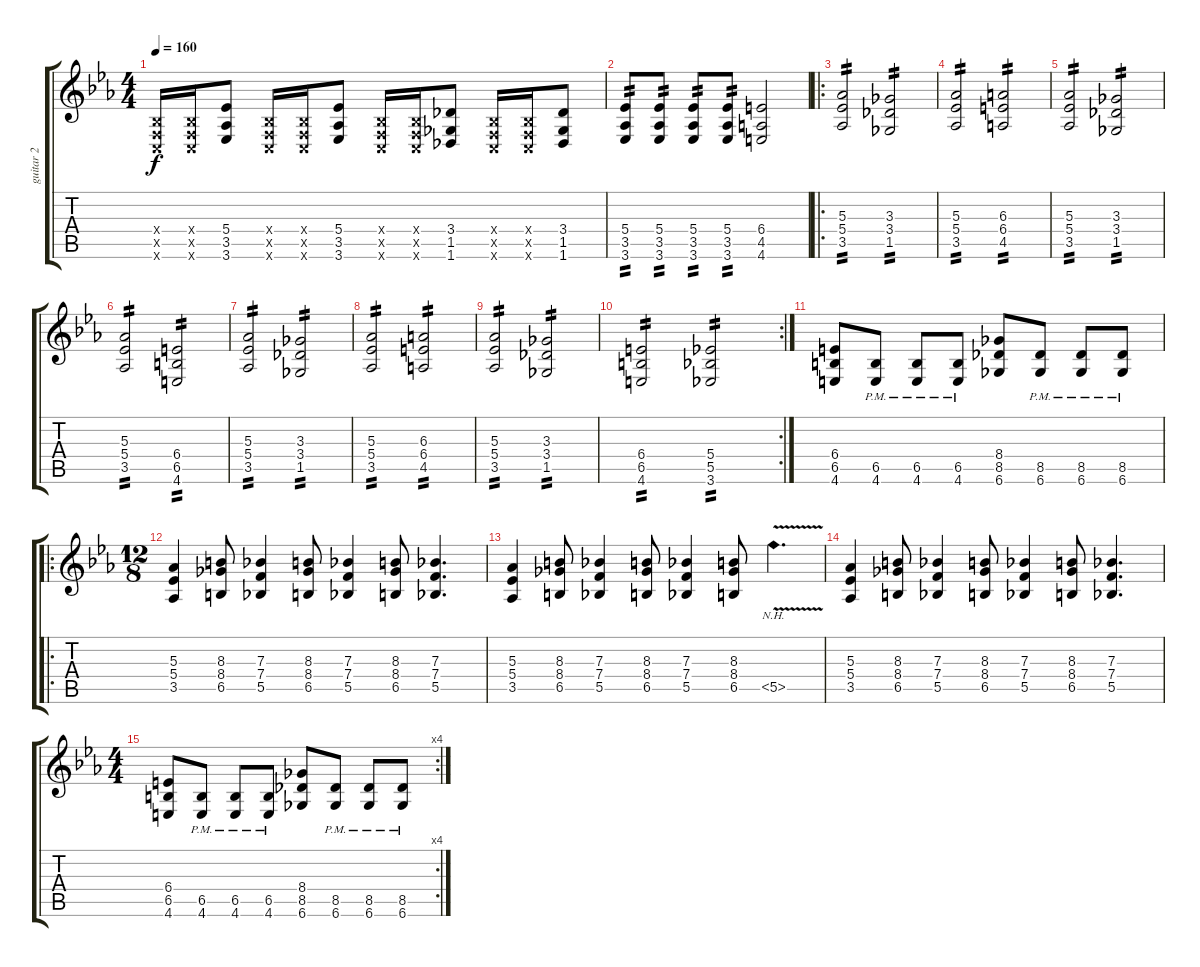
\track ("guitar 2" "guitar 2") {instrument distortionguitar}
\staff {score tabs}
\tuning (C4 G3 Eb3 Bb2 F2 C2) {hide}
\ts (4 4)
\tempo 160
\clef g2
\ks cminor
(0.4{x} 0.5{x} 0.6{x}).16{dy f} (0.4{x} 0.5{x} 0.6{x}).16 (5.4 3.5 3.6).8 (0.4{x} 0.5{x} 0.6{x}).16 (0.4{x} 0.5{x} 0.6{x}).16 (5.4 3.5 3.6).8 (0.4{x} 0.5{x} 0.6{x}).16 (0.4{x} 0.5{x} 0.6{x}).16 (3.4 1.5 1.6).8 (0.4{x} 0.5{x} 0.6{x}).16 (0.4{x} 0.5{x} 0.6{x}).16 (3.4 1.5 1.6).8 |
(5.4 3.5 3.6).8{tp 2} (5.4 3.5 3.6).8{tp 2} (5.4 3.5 3.6).8{tp 2} (5.4 3.5 3.6).8{tp 2} (6.4 4.5 4.6).2 |
\ro
(5.3 5.4 3.5).2{tp 2} (3.3 3.4 1.5).2{tp 2} |
(5.3 5.4 3.5).2{tp 2} (6.3 6.4 4.5).2{tp 2} |
(5.3 5.4 3.5).2{tp 2} (3.3 3.4 1.5).2{tp 2} |
(5.3 5.4 3.5).2{tp 2} (6.4 6.5 4.6).2{tp 2} |
(5.3 5.4 3.5).2{tp 2} (3.3 3.4 1.5).2{tp 2} |
(5.3 5.4 3.5).2{tp 2} (6.3 6.4 4.5).2{tp 2} |
(5.3 5.4 3.5).2{tp 2} (3.3 3.4 1.5).2{tp 2} |
\rc 2
(6.4 6.5 4.6).2{tp 2} (5.4 5.5 3.6).2{tp 2} |
(6.4 6.5 4.6).8 (6.5{pm} 4.6{pm}).8 (6.5{pm} 4.6{pm}).8 (6.5{pm} 4.6{pm}).8 (8.4 8.5 6.6).8 (8.5{pm} 6.6{pm}).8 (8.5{pm} 6.6{pm}).8 (8.5{pm} 6.6{pm}).8 |
\ro
\ts (12 8)
(5.3 5.4 3.5).4 (8.3 8.4 6.5).8 (7.3 7.4 5.5).4 (8.3 8.4 6.5).8 (7.3 7.4 5.5).4 (8.3 8.4 6.5).8 (7.3 7.4 5.5).4{d} |
(5.3 5.4 3.5).4 (8.3 8.4 6.5).8 (7.3 7.4 5.5).4 (8.3 8.4 6.5).8 (7.3 7.4 5.5).4 (8.3 8.4 6.5).8 5.5{nh v}.4{d} |
(5.3 5.4 3.5).4 (8.3 8.4 6.5).8 (7.3 7.4 5.5).4 (8.3 8.4 6.5).8 (7.3 7.4 5.5).4 (8.3 8.4 6.5).8 (7.3 7.4 5.5).4{d} |
\rc 4
\ts (4 4)
(6.4 6.5 4.6).8 (6.5{pm} 4.6{pm}).8 (6.5{pm} 4.6{pm}).8 (6.5{pm} 4.6{pm}).8 (8.4 8.5 6.6).8 (8.5{pm} 6.6{pm}).8 (8.5{pm} 6.6{pm}).8 (8.5{pm} 6.6{pm}).8
